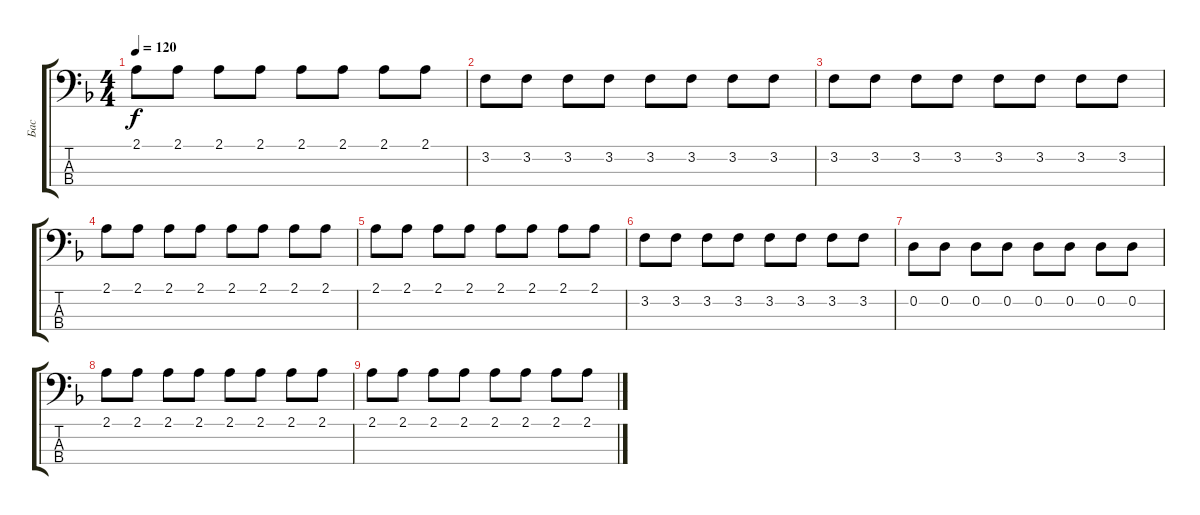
\track ("Бас" "Бас") {instrument electricbassfinger}
\staff {score tabs}
\tuning (G2 D2 A1 E1) {hide}
\ts (4 4)
\tempo 120
\clef f4
\ks f
2.1.8{dy f} 2.1.8 2.1.8 2.1.8 2.1.8 2.1.8 2.1.8 2.1.8 |
3.2.8{volume 4} 3.2.8 3.2.8 3.2.8 3.2.8 3.2.8 3.2.8 3.2.8 |
3.2.8 3.2.8 3.2.8 3.2.8 3.2.8 3.2.8 3.2.8 3.2.8 |
2.1.8 2.1.8 2.1.8 2.1.8 2.1.8 2.1.8 2.1.8 2.1.8 |
2.1.8 2.1.8 2.1.8 2.1.8 2.1.8 2.1.8 2.1.8 2.1.8 |
3.2.8{volume 0} 3.2.8 3.2.8 3.2.8 3.2.8 3.2.8 3.2.8 3.2.8 |
0.2.8 0.2.8 0.2.8 0.2.8 0.2.8 0.2.8 0.2.8 0.2.8 |
2.1.8 2.1.8 2.1.8 2.1.8 2.1.8 2.1.8 2.1.8 2.1.8 |
2.1.8 2.1.8 2.1.8 2.1.8 2.1.8 2.1.8 2.1.8 2.1.8
